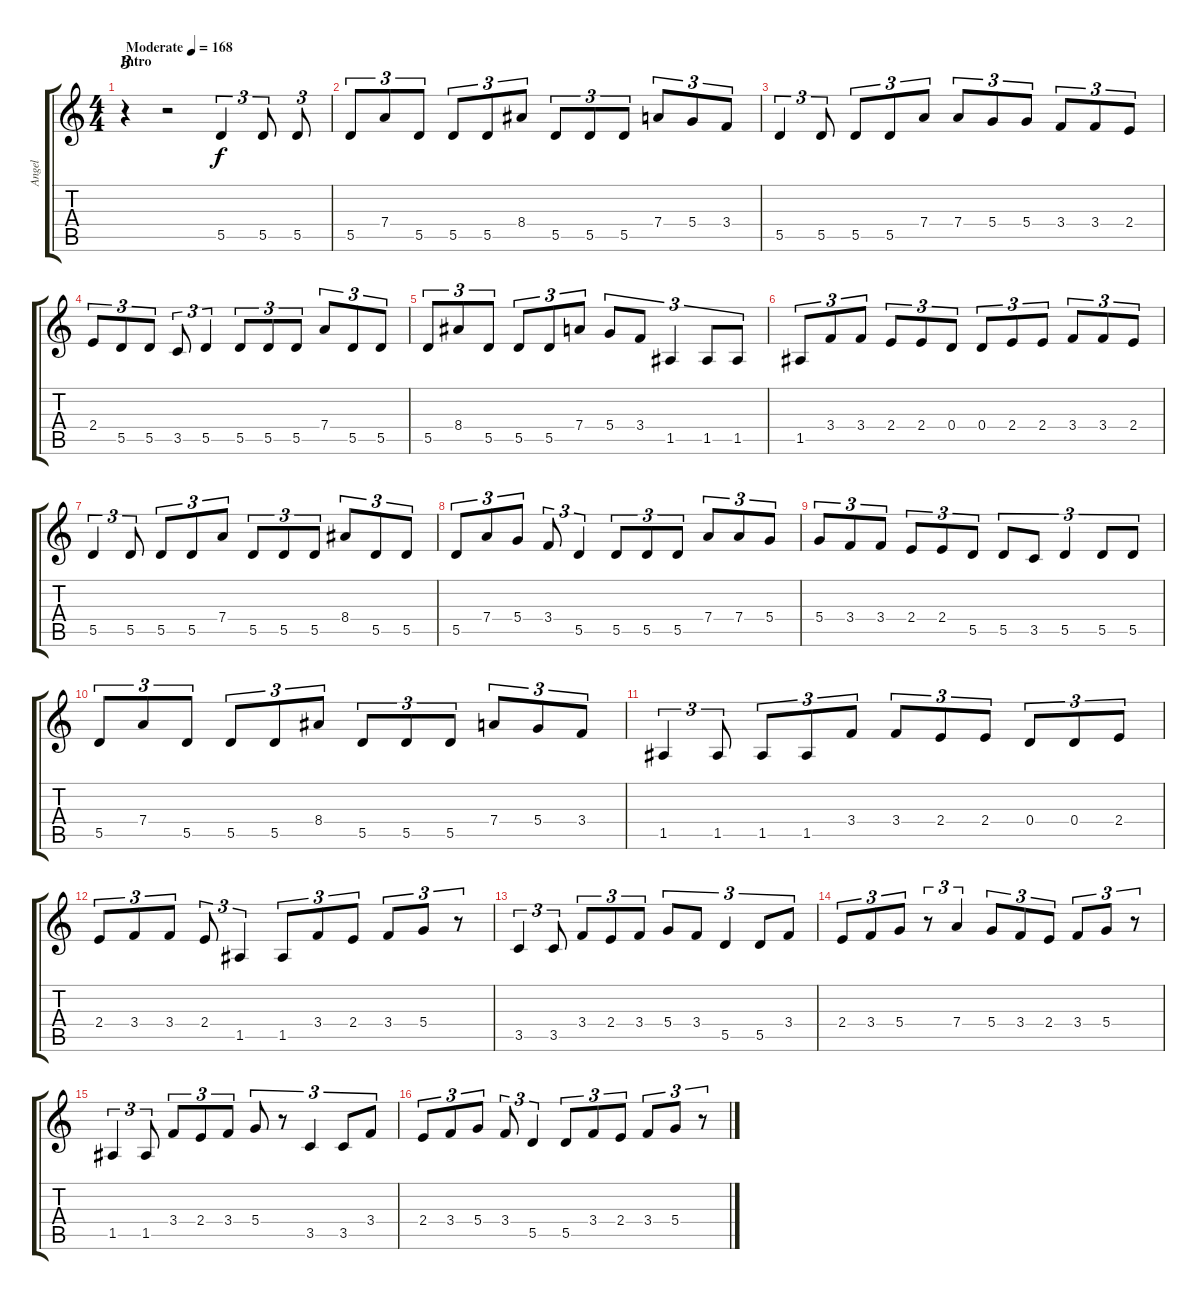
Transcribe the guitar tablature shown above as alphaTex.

\track ("Angel" "Angel") {instrument distortionguitar}
\staff {score tabs}
\tuning (E4 B3 G3 D3 A2 E2) {hide}
\ts (4 4)
\section ("" "Intro")
\tempo (168 "Moderate")
\clef g2
\ks c
r.4{tu (3 2) dy f instrument distortionguitar} r.2 5.5.4{tu (3 2)} 5.5.8{tu (3 2)} 5.5.8{tu (3 2)} |
5.5.8{tu (3 2)} 7.4.8{tu (3 2)} 5.5.8{tu (3 2)} 5.5.8{tu (3 2)} 5.5.8{tu (3 2)} 8.4.8{tu (3 2)} 5.5.8{tu (3 2)} 5.5.8{tu (3 2)} 5.5.8{tu (3 2)} 7.4.8{tu (3 2)} 5.4.8{tu (3 2)} 3.4.8{tu (3 2)} |
5.5.4{tu (3 2)} 5.5.8{tu (3 2)} 5.5.8{tu (3 2)} 5.5.8{tu (3 2)} 7.4.8{tu (3 2)} 7.4.8{tu (3 2)} 5.4.8{tu (3 2)} 5.4.8{tu (3 2)} 3.4.8{tu (3 2)} 3.4.8{tu (3 2)} 2.4.8{tu (3 2)} |
2.4.8{tu (3 2)} 5.5.8{tu (3 2)} 5.5.8{tu (3 2)} 3.5.8{tu (3 2)} 5.5.4{tu (3 2)} 5.5.8{tu (3 2)} 5.5.8{tu (3 2)} 5.5.8{tu (3 2)} 7.4.8{tu (3 2)} 5.5.8{tu (3 2)} 5.5.8{tu (3 2)} |
5.5.8{tu (3 2)} 8.4.8{tu (3 2)} 5.5.8{tu (3 2)} 5.5.8{tu (3 2)} 5.5.8{tu (3 2)} 7.4.8{tu (3 2)} 5.4.8{tu (3 2)} 3.4.8{tu (3 2)} 1.5.4{tu (3 2)} 1.5.8{tu (3 2)} 1.5.8{tu (3 2)} |
1.5.8{tu (3 2)} 3.4.8{tu (3 2)} 3.4.8{tu (3 2)} 2.4.8{tu (3 2)} 2.4.8{tu (3 2)} 0.4.8{tu (3 2)} 0.4.8{tu (3 2)} 2.4.8{tu (3 2)} 2.4.8{tu (3 2)} 3.4.8{tu (3 2)} 3.4.8{tu (3 2)} 2.4.8{tu (3 2)} |
5.5.4{tu (3 2)} 5.5.8{tu (3 2)} 5.5.8{tu (3 2)} 5.5.8{tu (3 2)} 7.4.8{tu (3 2)} 5.5.8{tu (3 2)} 5.5.8{tu (3 2)} 5.5.8{tu (3 2)} 8.4.8{tu (3 2)} 5.5.8{tu (3 2)} 5.5.8{tu (3 2)} |
5.5.8{tu (3 2)} 7.4.8{tu (3 2)} 5.4.8{tu (3 2)} 3.4.8{tu (3 2)} 5.5.4{tu (3 2)} 5.5.8{tu (3 2)} 5.5.8{tu (3 2)} 5.5.8{tu (3 2)} 7.4.8{tu (3 2)} 7.4.8{tu (3 2)} 5.4.8{tu (3 2)} |
5.4.8{tu (3 2)} 3.4.8{tu (3 2)} 3.4.8{tu (3 2)} 2.4.8{tu (3 2)} 2.4.8{tu (3 2)} 5.5.8{tu (3 2)} 5.5.8{tu (3 2)} 3.5.8{tu (3 2)} 5.5.4{tu (3 2)} 5.5.8{tu (3 2)} 5.5.8{tu (3 2)} |
5.5.8{tu (3 2)} 7.4.8{tu (3 2)} 5.5.8{tu (3 2)} 5.5.8{tu (3 2)} 5.5.8{tu (3 2)} 8.4.8{tu (3 2)} 5.5.8{tu (3 2)} 5.5.8{tu (3 2)} 5.5.8{tu (3 2)} 7.4.8{tu (3 2)} 5.4.8{tu (3 2)} 3.4.8{tu (3 2)} |
1.5.4{tu (3 2)} 1.5.8{tu (3 2)} 1.5.8{tu (3 2)} 1.5.8{tu (3 2)} 3.4.8{tu (3 2)} 3.4.8{tu (3 2)} 2.4.8{tu (3 2)} 2.4.8{tu (3 2)} 0.4.8{tu (3 2)} 0.4.8{tu (3 2)} 2.4.8{tu (3 2)} |
2.4.8{tu (3 2)} 3.4.8{tu (3 2)} 3.4.8{tu (3 2)} 2.4.8{tu (3 2)} 1.5.4{tu (3 2)} 1.5.8{tu (3 2)} 3.4.8{tu (3 2)} 2.4.8{tu (3 2)} 3.4.8{tu (3 2)} 5.4.8{tu (3 2)} r.8{tu (3 2)} |
3.5.4{tu (3 2)} 3.5.8{tu (3 2)} 3.4.8{tu (3 2)} 2.4.8{tu (3 2)} 3.4.8{tu (3 2)} 5.4.8{tu (3 2)} 3.4.8{tu (3 2)} 5.5.4{tu (3 2)} 5.5.8{tu (3 2)} 3.4.8{tu (3 2)} |
2.4.8{tu (3 2)} 3.4.8{tu (3 2)} 5.4.8{tu (3 2)} r.8{tu (3 2)} 7.4.4{tu (3 2)} 5.4.8{tu (3 2)} 3.4.8{tu (3 2)} 2.4.8{tu (3 2)} 3.4.8{tu (3 2)} 5.4.8{tu (3 2)} r.8{tu (3 2)} |
1.5.4{tu (3 2)} 1.5.8{tu (3 2)} 3.4.8{tu (3 2)} 2.4.8{tu (3 2)} 3.4.8{tu (3 2)} 5.4.8{tu (3 2)} r.8{tu (3 2)} 3.5.4{tu (3 2)} 3.5.8{tu (3 2)} 3.4.8{tu (3 2)} |
2.4.8{tu (3 2)} 3.4.8{tu (3 2)} 5.4.8{tu (3 2)} 3.4.8{tu (3 2)} 5.5.4{tu (3 2)} 5.5.8{tu (3 2)} 3.4.8{tu (3 2)} 2.4.8{tu (3 2)} 3.4.8{tu (3 2)} 5.4.8{tu (3 2)} r.8{tu (3 2)}
